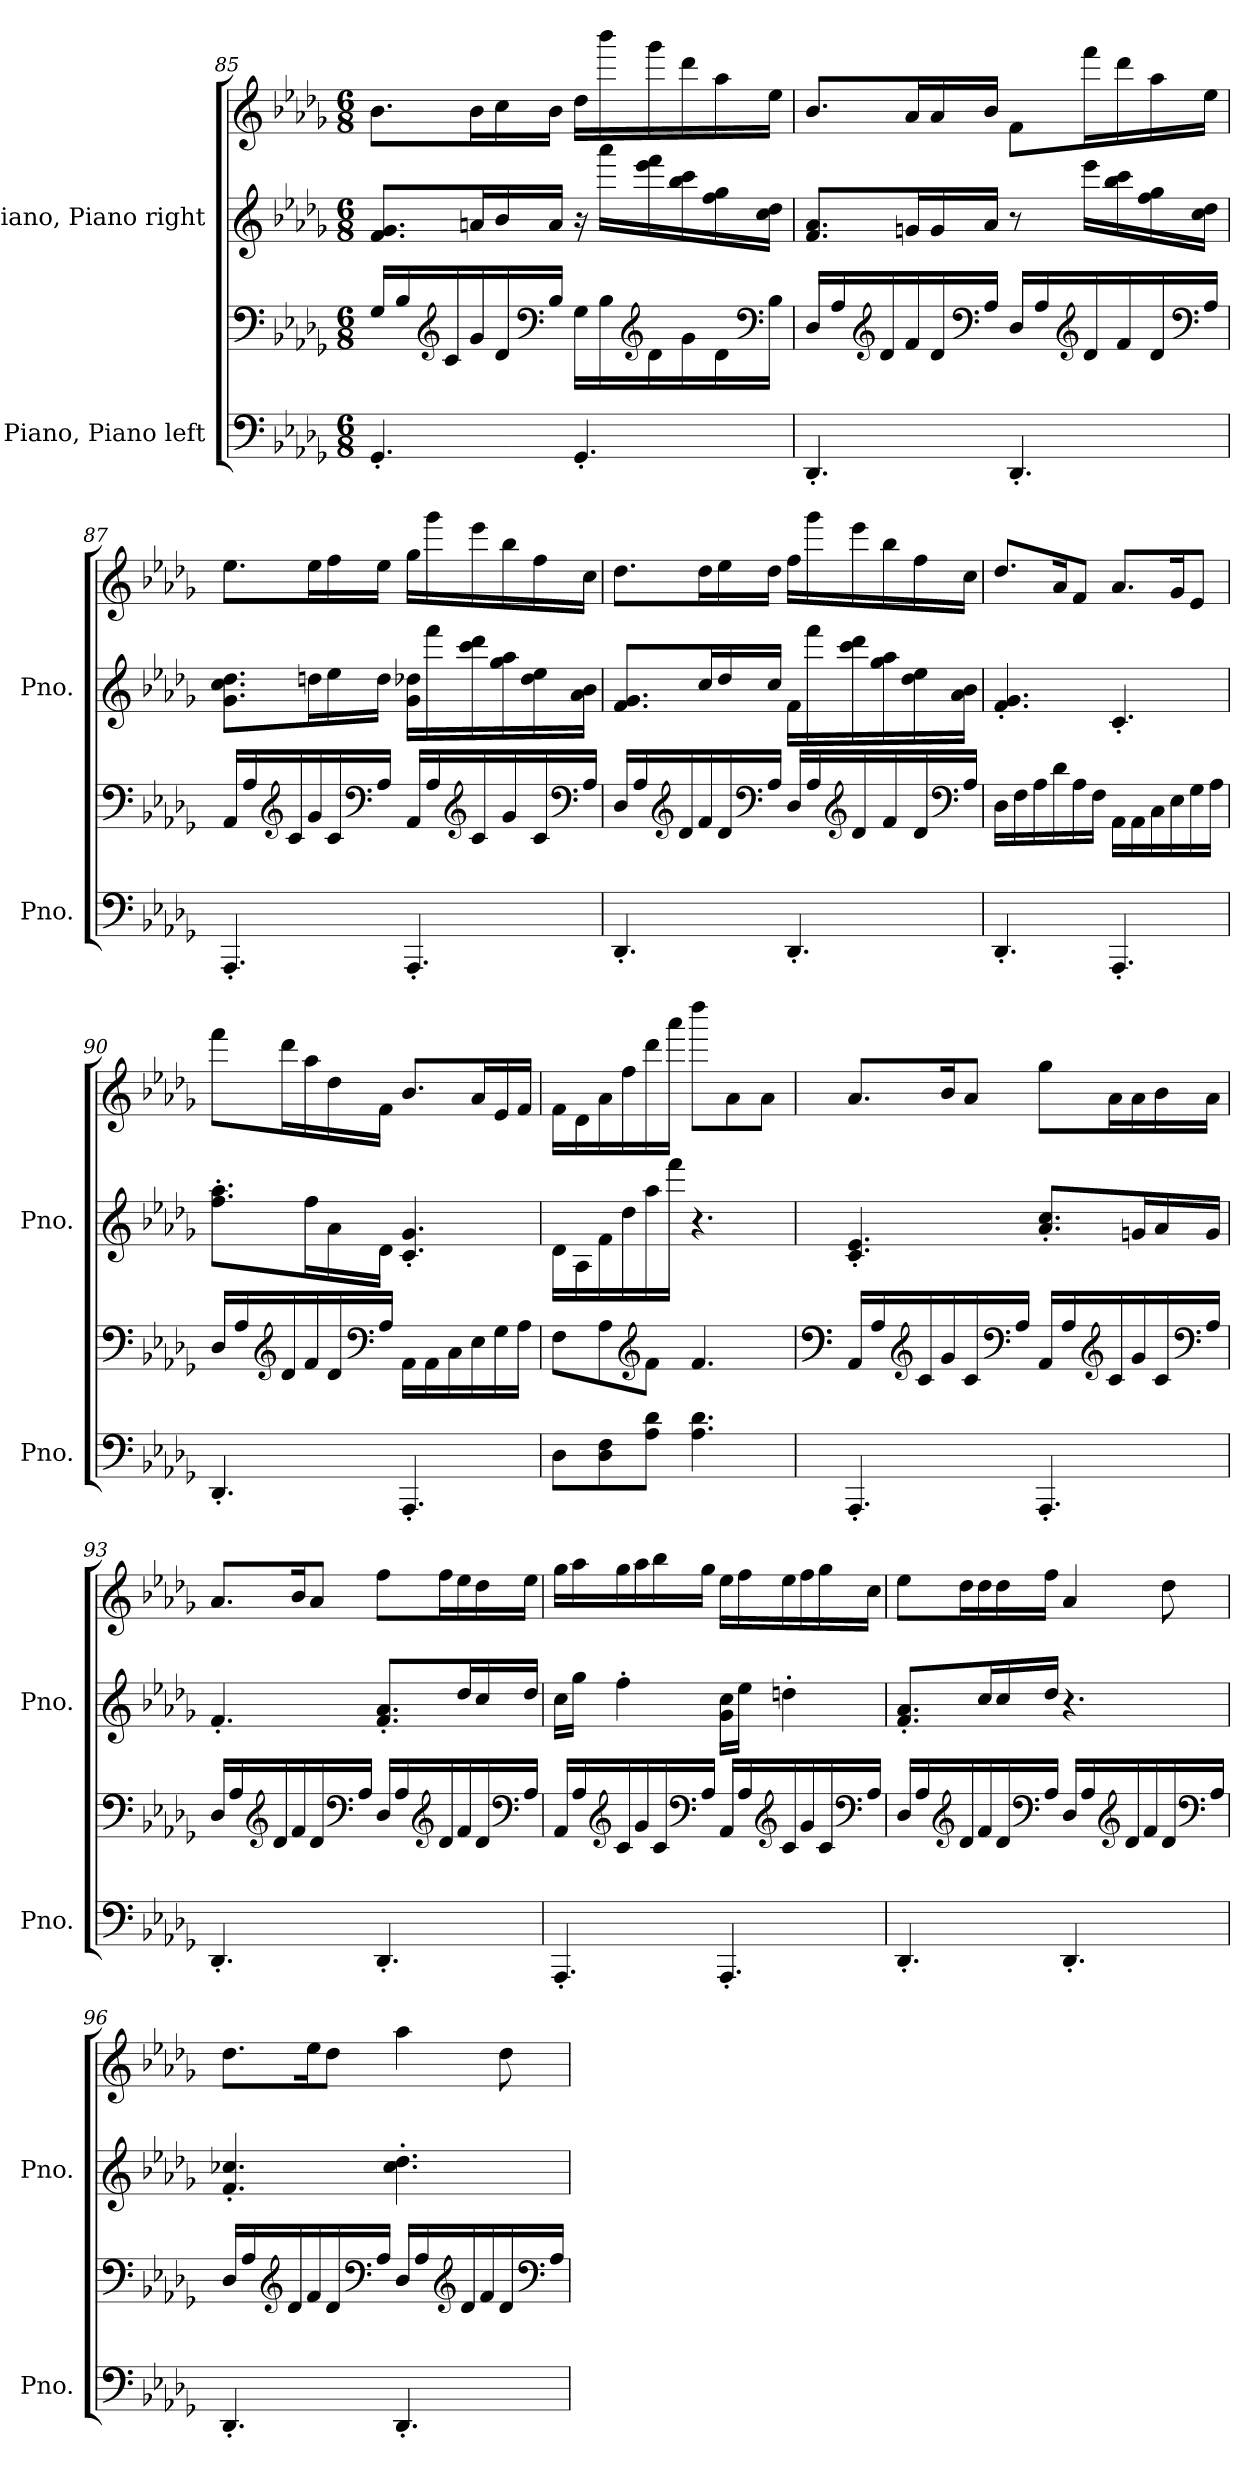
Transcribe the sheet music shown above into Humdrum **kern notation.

**kern	**kern	**kern	**kern
*part2	*part2	*part1	*part1
*staff4	*staff3	*staff2	*staff1
*I"Piano, Piano left	*	*I"Piano, Piano right	*
*I'Pno.	*	*I'Pno.	*
!!LO:PB:g=z
*clefF4	*clefF4	*clefG2	*clefG2
*k[b-e-a-d-g-]	*k[b-e-a-d-g-]	*k[b-e-a-d-g-]	*k[b-e-a-d-g-]
*M6/8	*M6/8	*M6/8	*M6/8
=85	=85	=85	=85
4.GG-'/	16G-/LL	8.f/ 8.g-/L	8.b-\L
.	16B-/	.	.
*	*clefG2	*	*
.	16c/	.	.
.	16g-/	16an/L	16b-\L
.	16d-/	16b-/	16cc\
*	*clefF4	*	*
.	16B-/JJ	16a/JJ	16b-\JJ
4.GG-'/	16G-\LL	16r	16dd-\LL
.	16B-\	16aaa-\LL	16bbb-\
*	*clefG2	*	*
.	16d-\	16eee-\ 16fff\	16ggg-\
.	16g-\	16bb-\ 16ccc\	16ddd-\
.	16d-\	16ff\ 16gg-\	16aa-\
*	*clefF4	*	*
.	16B-\JJ	16cc\ 16dd-\JJ	16ee-\JJ
=86	=86	=86	=86
4.DD-'/	16D-/LL	8.f/ 8.a-/L	8.b-/L
.	16A-/	.	.
*	*clefG2	*	*
.	16d-/	.	.
.	16f/	16gn/L	16a-/L
.	16d-/	16g/	16a-/
*	*clefF4	*	*
.	16A-/JJ	16a-/JJ	16b-/JJ
4.DD-'/	16D-/LL	8r	8f\L
.	16A-/	.	.
*	*clefG2	*	*
.	16d-/	16eee-\LL	16fff\L
.	16f/	16bb-\ 16ccc\	16ddd-\
.	16d-/	16ff\ 16gg-\	16aa-\
*	*clefF4	*	*
.	16A-/JJ	16cc\ 16dd-\JJ	16ee-\JJ
!!LO:LB:g=z
=87	=87	=87	=87
4.AAA-'/	16AA-/LL	8.g-\ 8.cc\ 8.dd-\L	8.ee-\L
.	16A-/	.	.
*	*clefG2	*	*
.	16c/	.	.
.	16g-/	16ddn\L	16ee-\L
.	16c/	16ee-\	16ff\
*	*clefF4	*	*
.	16A-/JJ	16dd\JJ	16ee-\JJ
4.AAA-'/	16AA-/LL	16g-\ 16dd-X\LL	16gg-\LL
.	16A-/	16fff\	16ggg-\
*	*clefG2	*	*
.	16c/	16ccc\ 16ddd-\	16eee-\
.	16g-/	16gg-\ 16aa-\	16bb-\
.	16c/	16dd-\ 16ee-\	16ff\
*	*clefF4	*	*
.	16A-/JJ	16a-\ 16b-\JJ	16cc\JJ
!!LO:LB:g=z
=88	=88	=88	=88
4.DD-'/	16D-/LL	8.f/ 8.g-/L	8.dd-\L
.	16A-/	.	.
*	*clefG2	*	*
.	16d-/	.	.
.	16f/	16cc/L	16dd-\L
.	16d-/	16dd-/	16ee-\
*	*clefF4	*	*
.	16A-/JJ	16cc/JJ	16dd-\JJ
4.DD-'/	16D-/LL	16f\LL	16ff\LL
.	16A-/	16fff\	16ggg-\
*	*clefG2	*	*
.	16d-/	16ccc\ 16ddd-\	16eee-\
.	16f/	16gg-\ 16aa-\	16bb-\
.	16d-/	16dd-\ 16ee-\	16ff\
*	*clefF4	*	*
.	16A-/JJ	16a-\ 16b-\JJ	16cc\JJ
=89	=89	=89	=89
4.DD-'/	16D-\LL	4.f/' 4.g-/'	8.dd-/L
.	16F\	.	.
.	16A-\	.	.
.	16d-\	.	16a-/K
.	16A-\	.	8f/J
.	16F\JJ	.	.
4.AAA-'/	16AA-\LL	4.c'/	8.a-/L
.	16AA-\	.	.
.	16C\	.	.
.	16E-\	.	16g-/K
.	16G-\	.	8e-/J
.	16A-\JJ	.	.
!!LO:PB:g=z
=90	=90	=90	=90
4.DD-'/	16D-/LL	8.ff\' 8.aa-\'L	8fff\L
.	16A-/	.	.
*	*clefG2	*	*
.	16d-/	.	16ddd-\L
.	16f/	16ff\L	16aa-\
.	16d-/	16a-\	16dd-\
*	*clefF4	*	*
.	16A-/JJ	16d-\JJ	16f\JJ
4.AAA-'/	16AA-\LL	4.c/' 4.g-/'	8.b-/L
.	16AA-\	.	.
.	16C\	.	.
.	16E-\	.	16a-/L
.	16G-\	.	16e-/
.	16A-\JJ	.	16f/JJ
=91	=91	=91	=91
8D-\L	8F\L	16d-\LL	16f\LL
.	.	16A-\	16d-\
8D-\ 8F\	8A-\	16f\	16a-\
.	.	16dd-\	16ff\
*	*clefG2	*	*
8A-\ 8d-\J	8f\J	16aa-\	16ddd-\
.	.	16fff\JJ	16aaa-\JJ
4.A-\ 4.d-\	4.f/	4.r	8dddd-\L
.	.	.	8a-\
.	.	.	8a-\J
!!LO:LB:g=z
=92	=92	=92	=92
*	*clefF4	*	*
4.AAA-'/	16AA-/LL	4.c/' 4.e-/'	8.a-/L
.	16A-/	.	.
*	*clefG2	*	*
.	16c/	.	.
.	16g-/	.	16b-/K
.	16c/	.	8a-/J
*	*clefF4	*	*
.	16A-/JJ	.	.
4.AAA-'/	16AA-/LL	8.a-/' 8.cc/'L	8gg-\L
.	16A-/	.	.
*	*clefG2	*	*
.	16c/	.	16a-\L
.	16g-/	16gn/L	16a-\
.	16c/	16a-/	16b-\
*	*clefF4	*	*
.	16A-/JJ	16g/JJ	16a-\JJ
=93	=93	=93	=93
4.DD-'/	16D-/LL	4.f'/	8.a-/L
.	16A-/	.	.
*	*clefG2	*	*
.	16d-/	.	.
.	16f/	.	16b-/K
.	16d-/	.	8a-/J
*	*clefF4	*	*
.	16A-/JJ	.	.
4.DD-'/	16D-/LL	8.f/' 8.a-/'L	8ff\L
.	16A-/	.	.
*	*clefG2	*	*
.	16d-/	.	16ff\L
.	16f/	16dd-/L	16ee-\
.	16d-/	16cc/	16dd-\
*	*clefF4	*	*
.	16A-/JJ	16dd-/JJ	16ee-\JJ
!!LO:LB:g=z
=94	=94	=94	=94
4.AAA-'/	16AA-/LL	16cc\LL	16gg-\LL
.	16A-/	16gg-\JJ	16aa-\
*	*clefG2	*	*
.	16c/	4ff'\	16gg-\
.	16g-/	.	16aa-\
.	16c/	.	16bb-\
*	*clefF4	*	*
.	16A-/JJ	.	16gg-\JJ
4.AAA-'/	16AA-/LL	16g-\ 16cc\LL	16ee-\LL
.	16A-/	16ee-\JJ	16ff\
*	*clefG2	*	*
.	16c/	4ddn'\	16ee-\
.	16g-/	.	16ff\
.	16c/	.	16gg-\
*	*clefF4	*	*
.	16A-/JJ	.	16cc\JJ
=95	=95	=95	=95
4.DD-'/	16D-/LL	8.f/' 8.a-/'L	8ee-\L
.	16A-/	.	.
*	*clefG2	*	*
.	16d-/	.	16dd-\L
.	16f/	16cc/L	16dd-\
.	16d-/	16cc/	16dd-\
*	*clefF4	*	*
.	16A-/JJ	16dd-/JJ	16ff\JJ
4.DD-'/	16D-/LL	4.r	4a-/
.	16A-/	.	.
*	*clefG2	*	*
.	16d-/	.	.
.	16f/	.	.
.	16d-/	.	8dd-\
*	*clefF4	*	*
.	16A-/JJ	.	.
!!LO:PB:g=z
=96	=96	=96	=96
4.DD-'/	16D-/LL	4.f/' 4.cc-X/'	8.dd-\L
.	16A-/	.	.
*	*clefG2	*	*
.	16d-/	.	.
.	16f/	.	16ee-\K
.	16d-/	.	8dd-\J
*	*clefF4	*	*
.	16A-/JJ	.	.
4.DD-'/	16D-/LL	4.cc-\' 4.dd-\'	4aa-\
.	16A-/	.	.
*	*clefG2	*	*
.	16d-/	.	.
.	16f/	.	.
.	16d-/	.	8dd-\
*	*clefF4	*	*
.	16A-/JJ	.	.
=	=	=	=
*-	*-	*-	*-
